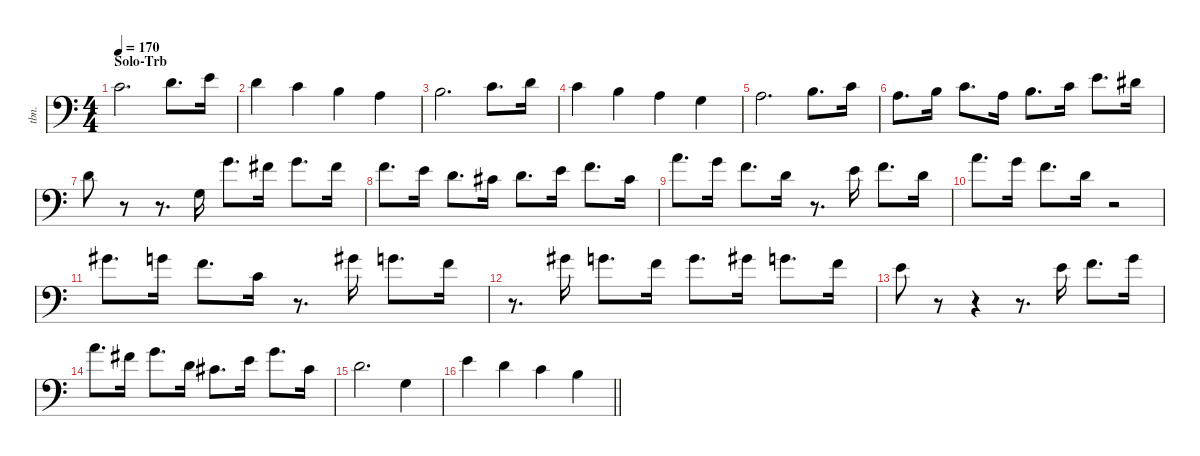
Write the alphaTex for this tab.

\defaultSystemsLayout 4
\hideDynamics
\bracketExtendMode nobrackets
\otherSystemsTrackNameOrientation horizontal
\track ("Trombón" "tbn.") {instrument trombone}
\staff {score}
\tuning (E4 B3 G3 D3 A2 E2)
\ts (4 4)
\section ("" "Solo-Trb")
\tempo 170
\clef f4
\ks c
5.3.2{d dy f beam Down} 7.3.8{d beam Down} 9.3.16{beam Down} |
7.3.4{beam Down} 5.3.4{beam Down} 4.3.4{beam Down} 2.3.4{beam Down} |
4.3.2{d beam Down} 5.3.8{d beam Down} 7.3.16{beam Down} |
5.3.4{beam Down} 4.3.4{beam Down} 2.3.4{beam Down} 0.3.4{beam Down} |
2.3.2{d beam Down} 4.3.8{d beam Down} 5.3.16{beam Down} |
2.3.8{d beam Down} 0.2.16{beam Down} 1.2.8{d beam Down} 2.3.16{beam Down} 0.2.8{d beam Down} 1.2.16{beam Down} 0.1.8{d beam Down} 4.2{acc #}.16{beam Down} |
3.2.8{beam Down} r.8{beam Down} r.8{d beam Down} 0.3.16{beam Down} 3.1.8{d beam Down} 2.1{acc #}.16{beam Down} 3.1.8{d beam Down} 2.1{acc #}.16{beam Down} |
1.1.8{d beam Down} 0.1.16{beam Down} 3.2.8{d beam Down} 2.2{acc #}.16{beam Down} 3.2.8{d beam Down} 0.1.16{beam Down} 1.1.8{d beam Down} 2.2{acc #}.16{beam Down} |
5.1.8{d beam Down} 3.1.16{beam Down} 1.1.8{d beam Down} 3.2.16{beam Down} r.8{d beam Down} 0.1.16{beam Down} 1.1.8{d beam Down} 3.2.16{beam Down} |
5.1.8{d beam Down} 3.1.16{beam Down} 1.1.8{d beam Down} 3.2.16{beam Down} r.2{beam Down} |
4.1{acc #}.8{d beam Down} 3.1.16{beam Down} 1.1.8{d beam Down} 1.2.16{beam Down} r.8{d beam Down} 4.1{acc #}.16{beam Down} 3.1.8{d beam Down} 1.1.16{beam Down} |
r.8{d beam Down} 4.1{acc #}.16{beam Down} 3.1.8{d beam Down} 1.1.16{beam Down} 3.1.8{d beam Down} 4.1{acc #}.16{beam Down} 3.1.8{d beam Down} 1.1.16{beam Down} |
0.1.8{beam Down} r.8{beam Down} r.4{beam Down} r.8{d beam Down} 0.1.16{beam Down} 1.1.8{d beam Down} 3.1.16{beam Down} |
5.1.8{d beam Down} 2.1{acc #}.16{beam Down} 3.1.8{d beam Down} 3.2.16{beam Down} 2.2{acc #}.8{d beam Down} 0.1.16{beam Down} 3.1.8{d beam Down} 2.2{acc #}.16{beam Down} |
3.2.2{d beam Down} 0.3.4{beam Down} |
\barLineRight lightlight
0.1.4{beam Down} 3.2.4{beam Down} 1.2.4{beam Down} 0.2.4{beam Down}
